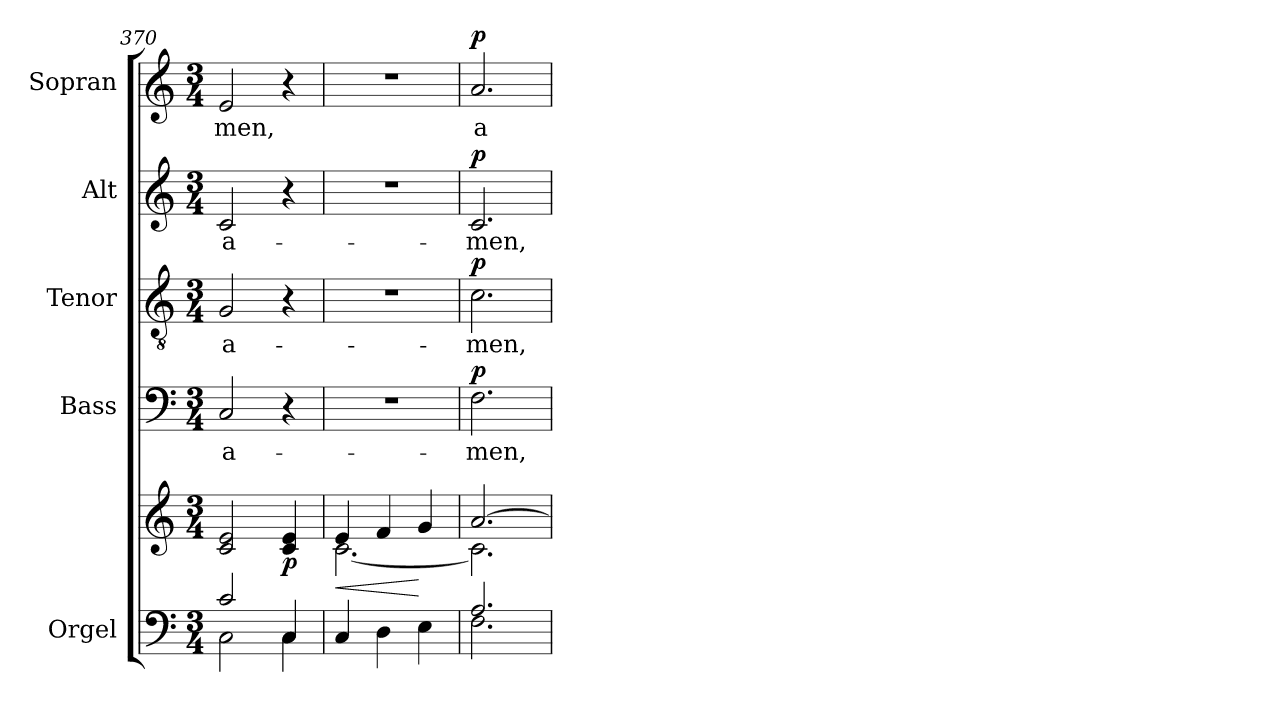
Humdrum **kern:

**kern	**kern	**dynam	**kern	**text	**dynam	**kern	**text	**dynam	**kern	**text	**dynam	**kern	**text	**dynam
*part5	*part5	*part5	*part4	*part4	*part4	*part3	*part3	*part3	*part2	*part2	*part2	*part1	*part1	*part1
*staff6	*staff5	*staff5/6	*staff4	*staff4	*staff4	*staff3	*staff3	*staff3	*staff2	*staff2	*staff2	*staff1	*staff1	*staff1
*I"Orgel	*	*	*I"Bass	*	*	*I"Tenor	*	*	*I"Alt	*	*	*I"Sopran	*	*
*I'Org.	*	*	*I'B.	*	*	*I'T.	*	*	*I'A.	*	*	*I'S.	*	*
*clefF4	*clefG2	*	*clefF4	*	*	*clefGv2	*	*	*clefG2	*	*	*clefG2	*	*
*k[]	*k[]	*	*k[]	*	*	*k[]	*	*	*k[]	*	*	*k[]	*	*
*C:	*C:	*	*C:	*	*	*C:	*	*	*C:	*	*	*C:	*	*
*M3/4	*M3/4	*	*M3/4	*	*	*M3/4	*	*	*M3/4	*	*	*M3/4	*	*
=370	=370	=370	=370	=370	=370	=370	=370	=370	=370	=370	=370	=370	=370	=370
*^	*	*	*	*	*	*	*	*	*	*	*	*	*	*
!	!	!	!	!	!LO:LY:b	!	!	!LO:LY:b	!	!	!LO:LY:b	!	!	!LO:LY:b	!
2c/	2C\	2c/ 2e/	.	2C/	a-	.	2G/	a-	.	2c/	a-	.	2e/	-men,	.
!	!	!	!LO:DY:b	!	!	!	!	!	!	!	!	!	!	!	!
4C/	4C\	4c/ 4e/	p	4r	.	.	4r	.	.	4r	.	.	4r	.	.
=371	=371	=371	=371	=371	=371	=371	=371	=371	=371	=371	=371	=371	=371	=371	=371
!	!	!	!LO:HP:b	!	!	!	!	!	!	!	!	!	!	!	!
*v	*v	*^	*	*	*	*	*	*	*	*	*	*	*	*	*
4C/	4e/	[<2.c\	<	2.r	.	.	2.r	.	.	2.r	.	.	2.r	.	.
4D\	4f/	.	.	.	.	.	.	.	.	.	.	.	.	.	.
4E\	4g/	.	[	.	.	.	.	.	.	.	.	.	.	.	.
=372	=372	=372	=372	=372	=372	=372	=372	=372	=372	=372	=372	=372	=372	=372	=372
*^	*	*	*	*	*	*	*	*	*	*	*	*	*	*	*
!	!	!	!	!	!	!LO:LY:b	!LO:DY:a	!	!LO:LY:b	!LO:DY:a	!	!LO:LY:b	!LO:DY:a	!	!LO:LY:b	!LO:DY:a
2.A/	2.F\	[>2.a/	2.c\]	.	2.F\	-men,	p	2.c\	-men,	p	2.c/	-men,	p	2.a/	a-	p
*v	*v	*	*	*	*	*	*	*	*	*	*	*	*	*	*	*
*	*v	*v	*	*	*	*	*	*	*	*	*	*	*	*	*
=	=	=	=	=	=	=	=	=	=	=	=	=	=	=
*-	*-	*-	*-	*-	*-	*-	*-	*-	*-	*-	*-	*-	*-	*-
